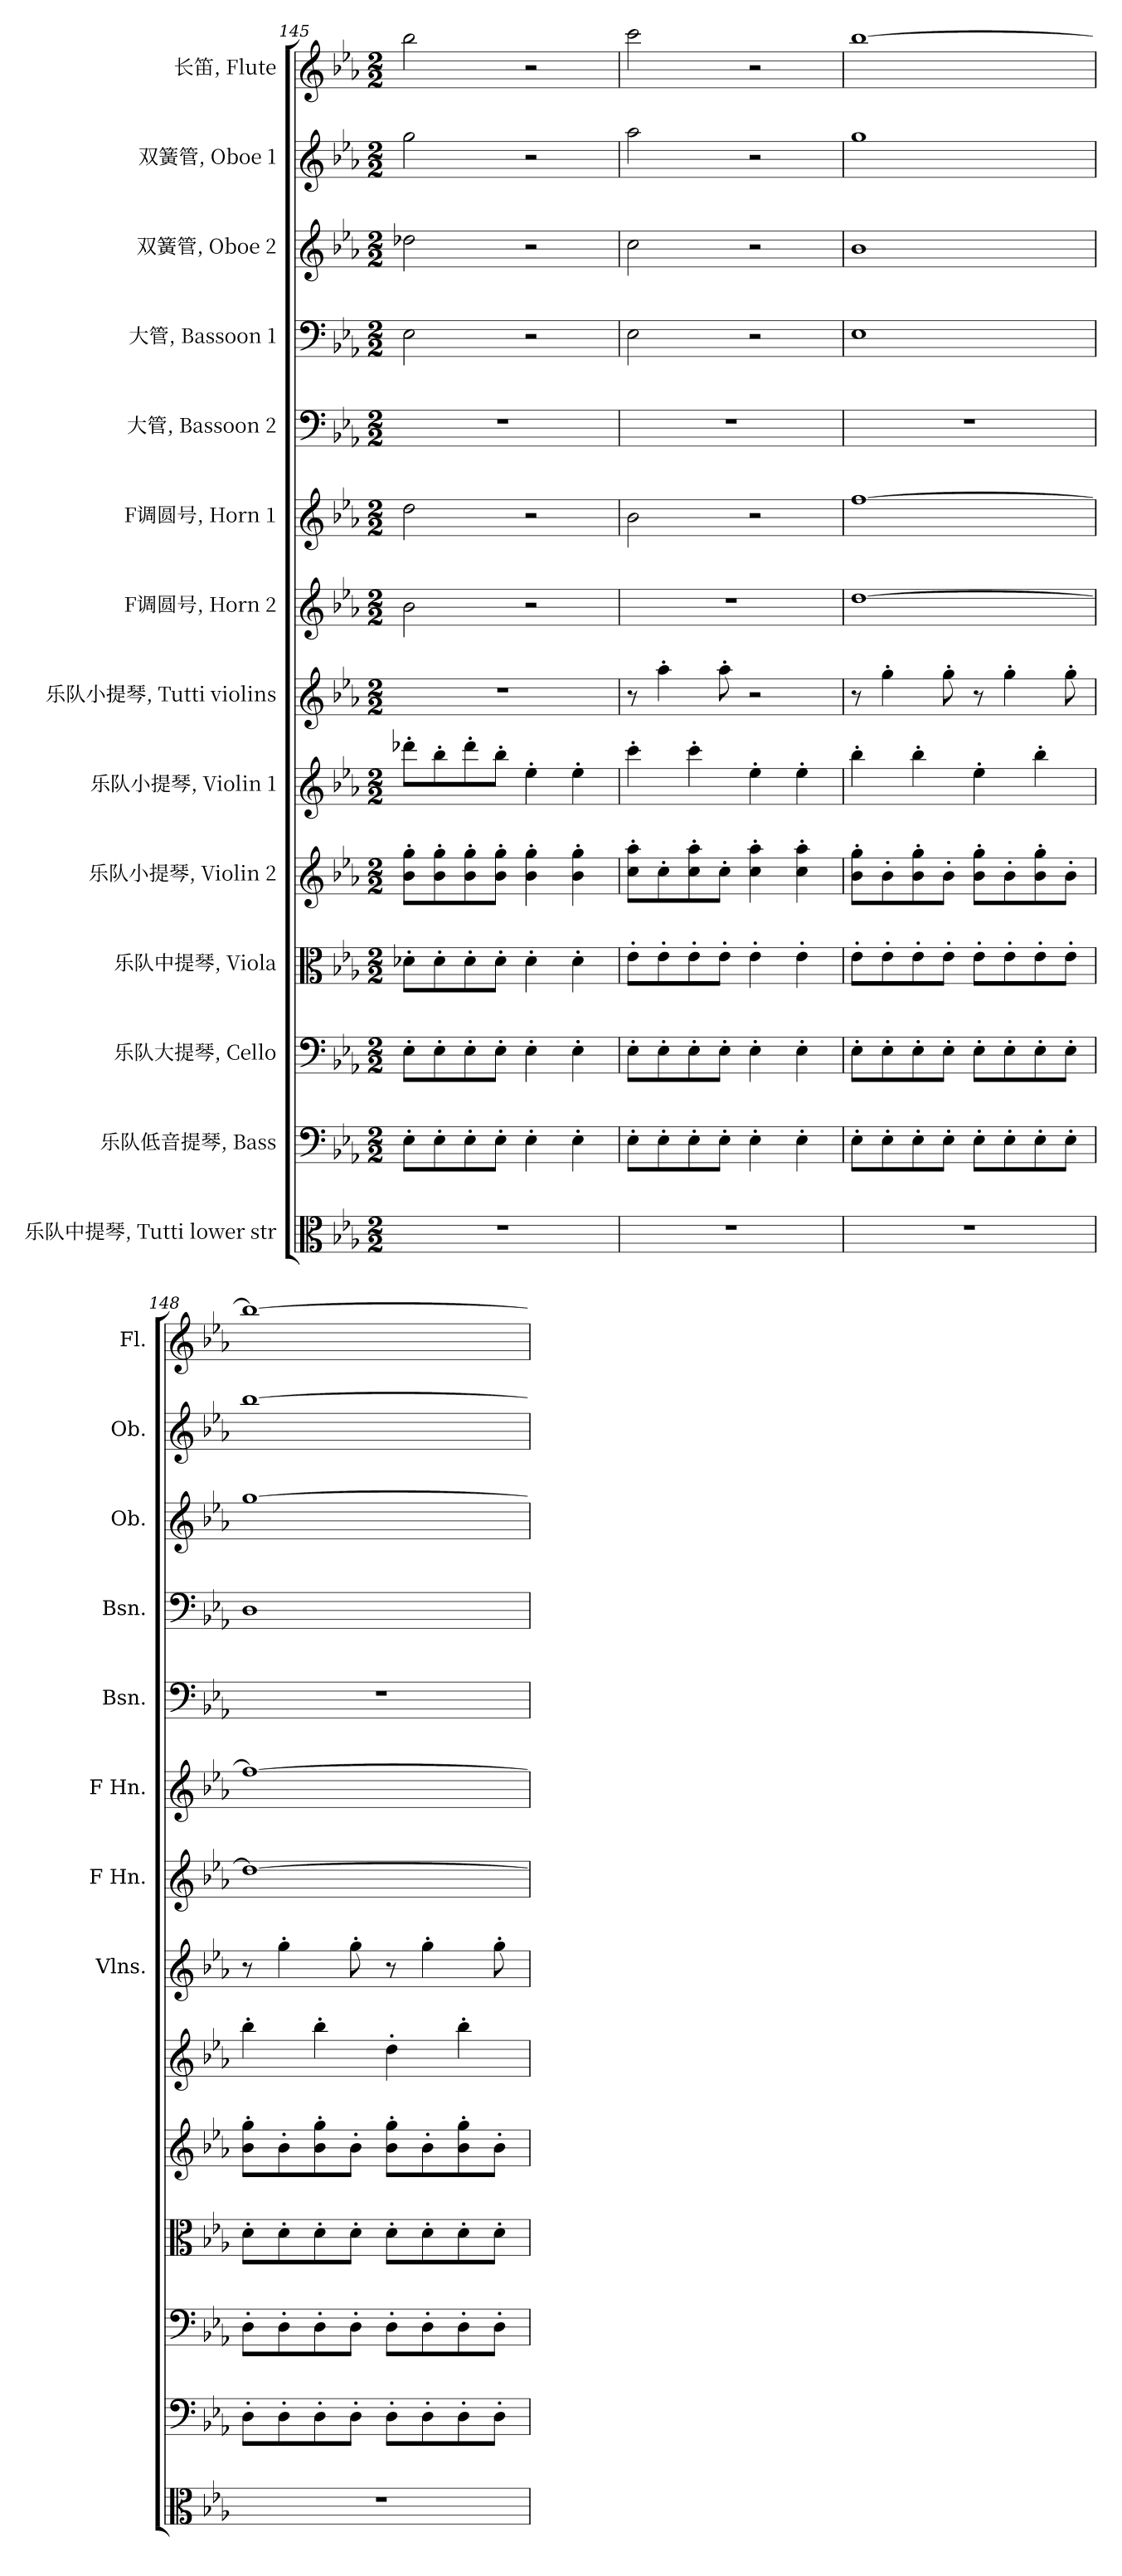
**kern	**kern	**kern	**kern	**kern	**kern	**kern	**kern	**kern	**kern	**kern	**kern	**kern	**kern
*part14	*part13	*part12	*part11	*part10	*part9	*part8	*part7	*part6	*part5	*part4	*part3	*part2	*part1
*staff14	*staff13	*staff12	*staff11	*staff10	*staff9	*staff8	*staff7	*staff6	*staff5	*staff4	*staff3	*staff2	*staff1
*I"乐队中提琴, Tutti lower str	*I"乐队低音提琴, Bass	*I"乐队大提琴, Cello	*I"乐队中提琴, Viola	*I"乐队小提琴, Violin 2	*I"乐队小提琴, Violin 1	*I"乐队小提琴, Tutti violins	*I"F调圆号, Horn 2	*I"F调圆号, Horn 1	*I"大管, Bassoon 2	*I"大管, Bassoon 1	*I"双簧管, Oboe 2	*I"双簧管, Oboe 1	*I"长笛, Flute
*	*	*	*	*	*	*I'Vlns.	*I'F Hn.	*I'F Hn.	*I'Bsn.	*I'Bsn.	*I'Ob.	*I'Ob.	*I'Fl.
*clefC3	*clefF4	*clefF4	*clefC3	*clefG2	*clefG2	*clefG2	*clefG2	*clefG2	*clefF4	*clefF4	*clefG2	*clefG2	*clefG2
*	*ITrd7c12	*	*	*	*	*	*ITrd4c7	*ITrd4c7	*	*	*	*	*
*k[b-e-a-]	*k[b-e-a-]	*k[b-e-a-]	*k[b-e-a-]	*k[b-e-a-]	*k[b-e-a-]	*k[b-e-a-]	*k[b-e-a-d-]	*k[b-e-a-d-]	*k[b-e-a-]	*k[b-e-a-]	*k[b-e-a-]	*k[b-e-a-]	*k[b-e-a-]
*M2/2	*M2/2	*M2/2	*M2/2	*M2/2	*M2/2	*M2/2	*M2/2	*M2/2	*M2/2	*M2/2	*M2/2	*M2/2	*M2/2
*MM160	*MM160	*MM160	*MM160	*MM160	*MM160	*MM160	*MM160	*MM160	*MM160	*MM160	*MM160	*MM160	*MM160
=145	=145	=145	=145	=145	=145	=145	=145	=145	=145	=145	=145	=145	=145
1r	8EE-'\L	8E-'\L	8d-X'\L	8b-\' 8gg\'L	8ddd-X'\L	1r	2e-\	2g\	1r	2E-\	2dd-X\	2gg\	2bb-\
.	8EE-'\	8E-'\	8d-'\	8b-\' 8gg\'	8bb-'\	.	.	.	.	.	.	.	.
.	8EE-'\	8E-'\	8d-'\	8b-\' 8gg\'	8ddd-'\	.	.	.	.	.	.	.	.
.	8EE-'\J	8E-'\J	8d-'\J	8b-\' 8gg\'J	8bb-'\J	.	.	.	.	.	.	.	.
.	4EE-'\	4E-'\	4d-'\	4b-\' 4gg\'	4ee-'\	.	2r	2r	.	2r	2r	2r	2r
.	4EE-'\	4E-'\	4d-'\	4b-\' 4gg\'	4ee-'\	.	.	.	.	.	.	.	.
!!LO:PB:g=z
=146	=146	=146	=146	=146	=146	=146	=146	=146	=146	=146	=146	=146	=146
*	*	*	*	*	*	*	*	*	*	*	*	*	*MM160
1r	8EE-'\L	8E-'\L	8e-'\L	8cc\' 8aa-\'L	4ccc'\	8r	1r	2e-\	1r	2E-\	2cc\	2aa-\	2ccc\
.	8EE-'\	8E-'\	8e-'\	8cc'\	.	4aa-'\	.	.	.	.	.	.	.
.	8EE-'\	8E-'\	8e-'\	8cc\' 8aa-\'	4ccc'\	.	.	.	.	.	.	.	.
.	8EE-'\J	8E-'\J	8e-'\J	8cc'\J	.	8aa-'\	.	.	.	.	.	.	.
.	4EE-'\	4E-'\	4e-'\	4cc\' 4aa-\'	4ee-'\	2r	.	2r	.	2r	2r	2r	2r
.	4EE-'\	4E-'\	4e-'\	4cc\' 4aa-\'	4ee-'\	.	.	.	.	.	.	.	.
=147	=147	=147	=147	=147	=147	=147	=147	=147	=147	=147	=147	=147	=147
*	*	*	*	*	*	*	*	*	*	*	*	*	*MM161
1r	8EE-'\L	8E-'\L	8e-'\L	8b-\' 8gg\'L	4bb-'\	8r	[1g	[1b-	1r	1E-	1b-	1gg	[1bb-
.	8EE-'\	8E-'\	8e-'\	8b-'\	.	4gg'\	.	.	.	.	.	.	.
.	8EE-'\	8E-'\	8e-'\	8b-\' 8gg\'	4bb-'\	.	.	.	.	.	.	.	.
.	8EE-'\J	8E-'\J	8e-'\J	8b-'\J	.	8gg'\	.	.	.	.	.	.	.
.	8EE-'\L	8E-'\L	8e-'\L	8b-\' 8gg\'L	4ee-'\	8r	.	.	.	.	.	.	.
.	8EE-'\	8E-'\	8e-'\	8b-'\	.	4gg'\	.	.	.	.	.	.	.
.	8EE-'\	8E-'\	8e-'\	8b-\' 8gg\'	4bb-'\	.	.	.	.	.	.	.	.
.	8EE-'\J	8E-'\J	8e-'\J	8b-'\J	.	8gg'\	.	.	.	.	.	.	.
=148	=148	=148	=148	=148	=148	=148	=148	=148	=148	=148	=148	=148	=148
*	*	*	*	*	*	*	*	*	*	*	*	*	*MM161
1r	8DD'\L	8D'\L	8d'\L	8b-\' 8gg\'L	4bb-'\	8r	1g_	1b-_	1r	1D	[1gg	[1bb-	1bb-_
.	8DD'\	8D'\	8d'\	8b-'\	.	4gg'\	.	.	.	.	.	.	.
.	8DD'\	8D'\	8d'\	8b-\' 8gg\'	4bb-'\	.	.	.	.	.	.	.	.
.	8DD'\J	8D'\J	8d'\J	8b-'\J	.	8gg'\	.	.	.	.	.	.	.
.	8DD'\L	8D'\L	8d'\L	8b-\' 8gg\'L	4dd'\	8r	.	.	.	.	.	.	.
.	8DD'\	8D'\	8d'\	8b-'\	.	4gg'\	.	.	.	.	.	.	.
.	8DD'\	8D'\	8d'\	8b-\' 8gg\'	4bb-'\	.	.	.	.	.	.	.	.
.	8DD'\J	8D'\J	8d'\J	8b-'\J	.	8gg'\	.	.	.	.	.	.	.
=	=	=	=	=	=	=	=	=	=	=	=	=	=
*-	*-	*-	*-	*-	*-	*-	*-	*-	*-	*-	*-	*-	*-
